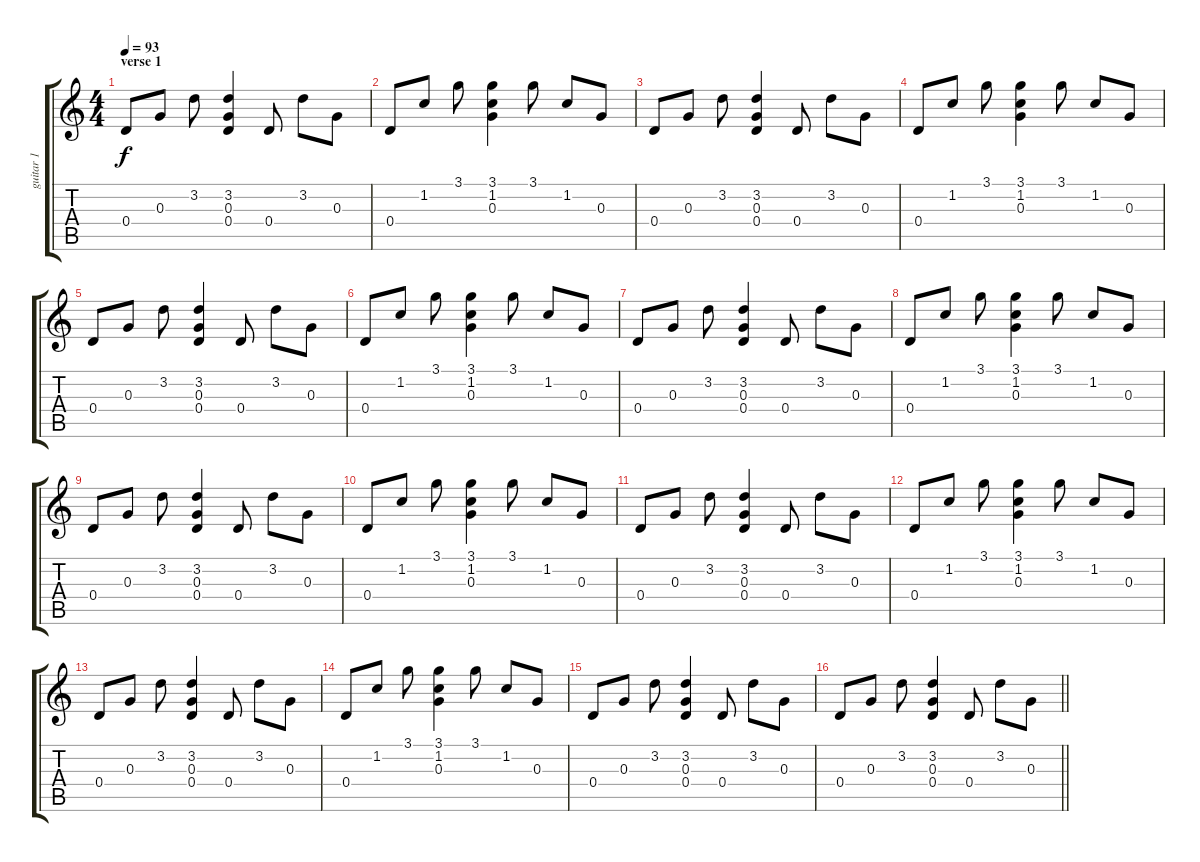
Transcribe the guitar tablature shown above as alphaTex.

\track ("guitar 1" "guitar 1") {instrument acousticguitarsteel}
\staff {score tabs}
\tuning (E4 B3 G3 D3 A2 E2) {hide}
\ts (4 4)
\section ("" "verse 1")
\tempo 93
\clef g2
\ks c
0.4.8{dy f} 0.3.8 3.2.8 (3.2 0.3 0.4).4 0.4.8 3.2.8 0.3.8 |
0.4.8 1.2.8 3.1.8 (3.1 1.2 0.3).4 3.1.8 1.2.8 0.3.8 |
0.4.8 0.3.8 3.2.8 (3.2 0.3 0.4).4 0.4.8 3.2.8 0.3.8 |
0.4.8 1.2.8 3.1.8 (3.1 1.2 0.3).4 3.1.8 1.2.8 0.3.8 |
0.4.8 0.3.8 3.2.8 (3.2 0.3 0.4).4 0.4.8 3.2.8 0.3.8 |
0.4.8 1.2.8 3.1.8 (3.1 1.2 0.3).4 3.1.8 1.2.8 0.3.8 |
0.4.8 0.3.8 3.2.8 (3.2 0.3 0.4).4 0.4.8 3.2.8 0.3.8 |
0.4.8 1.2.8 3.1.8 (3.1 1.2 0.3).4 3.1.8 1.2.8 0.3.8 |
0.4.8 0.3.8 3.2.8 (3.2 0.3 0.4).4 0.4.8 3.2.8 0.3.8 |
0.4.8 1.2.8 3.1.8 (3.1 1.2 0.3).4 3.1.8 1.2.8 0.3.8 |
0.4.8 0.3.8 3.2.8 (3.2 0.3 0.4).4 0.4.8 3.2.8 0.3.8 |
0.4.8 1.2.8 3.1.8 (3.1 1.2 0.3).4 3.1.8 1.2.8 0.3.8 |
0.4.8 0.3.8 3.2.8 (3.2 0.3 0.4).4 0.4.8 3.2.8 0.3.8 |
0.4.8 1.2.8 3.1.8 (3.1 1.2 0.3).4 3.1.8 1.2.8 0.3.8 |
0.4.8 0.3.8 3.2.8 (3.2 0.3 0.4).4 0.4.8 3.2.8 0.3.8 |
\barLineRight lightlight
0.4.8 0.3.8 3.2.8 (3.2 0.3 0.4).4 0.4.8 3.2.8 0.3.8
